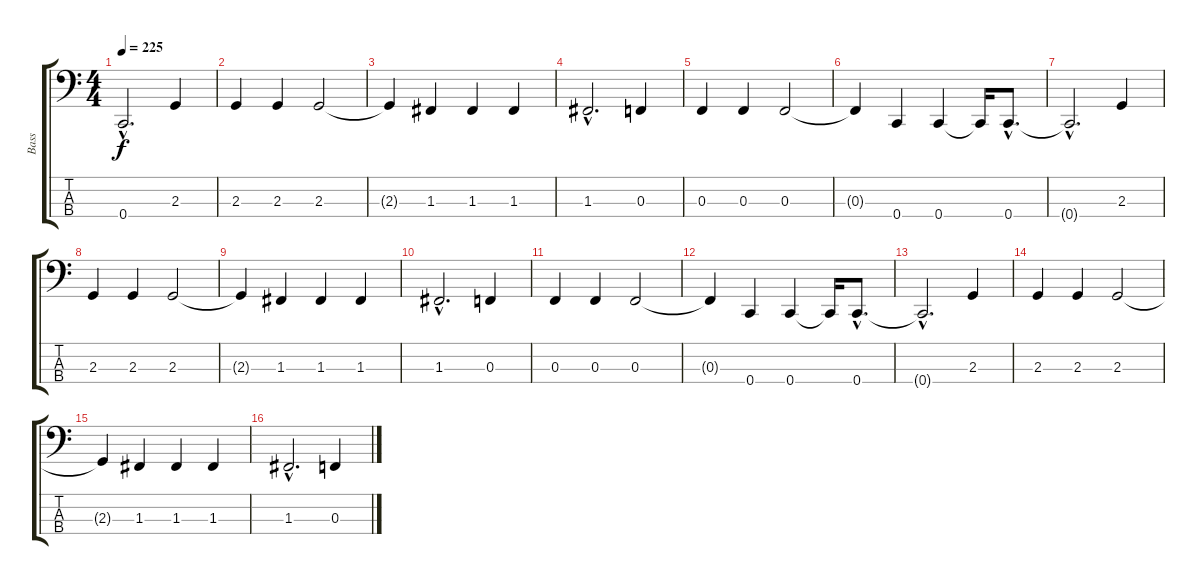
\track ("Bass" "Bass") {instrument electricbassfinger}
\staff {score tabs}
\tuning (Eb2 Bb1 F1 C1) {hide}
\ts (4 4)
\tempo 225
\clef f4
\ks c
0.4{hac t}.2{d dy f} 2.3.4 |
2.3.4 2.3.4 2.3.2 |
2.3{t}.4 1.3.4 1.3.4 1.3.4 |
1.3{hac}.2{d} 0.3.4 |
0.3.4 0.3.4 0.3.2 |
0.3{t}.4 0.4.4 0.4.4 0.4{t}.16 0.4{hac}.8{d} |
0.4{hac t}.2{d} 2.3.4 |
2.3.4 2.3.4 2.3.2 |
2.3{t}.4 1.3.4 1.3.4 1.3.4 |
1.3{hac}.2{d} 0.3.4 |
0.3.4 0.3.4 0.3.2 |
0.3{t}.4 0.4.4 0.4.4 0.4{t}.16 0.4{hac}.8{d} |
0.4{hac t}.2{d} 2.3.4 |
2.3.4 2.3.4 2.3.2 |
2.3{t}.4 1.3.4 1.3.4 1.3.4 |
1.3{hac}.2{d} 0.3.4
